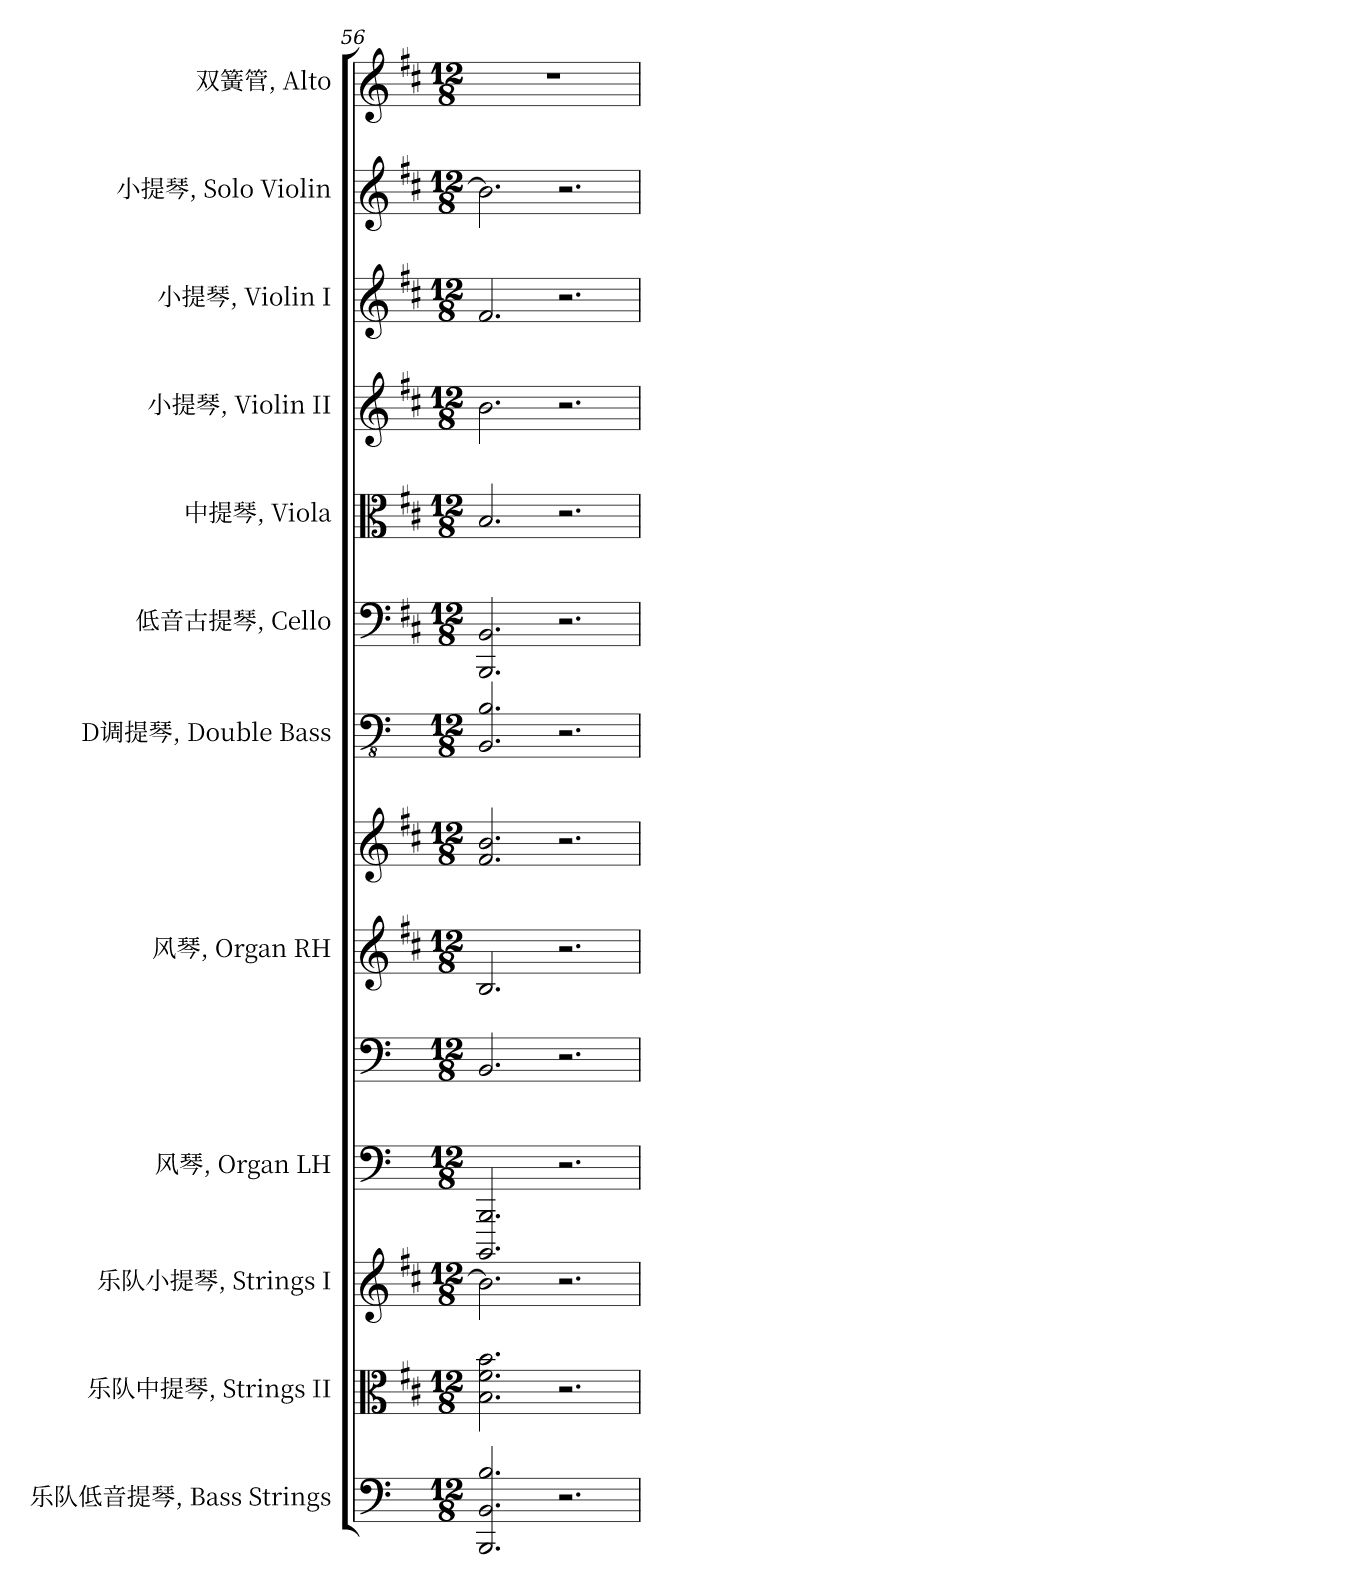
**kern	**kern	**kern	**kern	**kern	**kern	**kern	**kern	**kern	**kern	**kern	**kern	**kern	**kern
*part12	*part11	*part10	*part9	*part9	*part8	*part8	*part7	*part6	*part5	*part4	*part3	*part2	*part1
*staff14	*staff13	*staff12	*staff11	*staff10	*staff9	*staff8	*staff7	*staff6	*staff5	*staff4	*staff3	*staff2	*staff1
*I"乐队低音提琴, Bass Strings	*I"乐队中提琴, Strings II	*I"乐队小提琴, Strings I	*I"风琴, Organ LH	*	*I"风琴, Organ RH	*	*I"D调提琴, Double Bass	*I"低音古提琴, Cello	*I"中提琴, Viola	*I"小提琴, Violin II	*I"小提琴, Violin I	*I"小提琴, Solo Violin	*I"双簧管, Alto
*	*	*	*I'Org.	*	*I'Org.	*	*	*	*I'Vla.	*I'Vln.	*I'Vln.	*I'Vln.	*
*clefF4	*clefC3	*clefG2	*clefF4	*clefF4	*clefG2	*clefG2	*clefFv4	*clefF4	*clefC3	*clefG2	*clefG2	*clefG2	*clefG2
*ITrd7c12	*	*	*	*	*	*	*ITrd7c12	*	*	*	*	*	*
*k[]	*k[f#c#]	*k[f#c#]	*k[]	*k[]	*k[f#c#]	*k[f#c#]	*k[]	*k[f#c#]	*k[f#c#]	*k[f#c#]	*k[f#c#]	*k[f#c#]	*k[f#c#]
*M12/8	*M12/8	*M12/8	*M12/8	*M12/8	*M12/8	*M12/8	*M12/8	*M12/8	*M12/8	*M12/8	*M12/8	*M12/8	*M12/8
=56	=56	=56	=56	=56	=56	=56	=56	=56	=56	=56	=56	=56	=56
2.BBBB/ 2.BBB/ 2.BB/	2.B\ 2.f#\ 2.b\	2.b\]	2.BBBB/ 2.BBB/	2.BB/	2.B/	2.f#/ 2.b/	2.BBBB/ 2.BBB/	2.BBB/ 2.BB/	2.B/	2.b\	2.f#/	2.b\]	1.r
2.r	2.r	2.r	2.r	2.r	2.r	2.r	2.r	2.r	2.r	2.r	2.r	2.r	.
=	=	=	=	=	=	=	=	=	=	=	=	=	=
*-	*-	*-	*-	*-	*-	*-	*-	*-	*-	*-	*-	*-	*-
